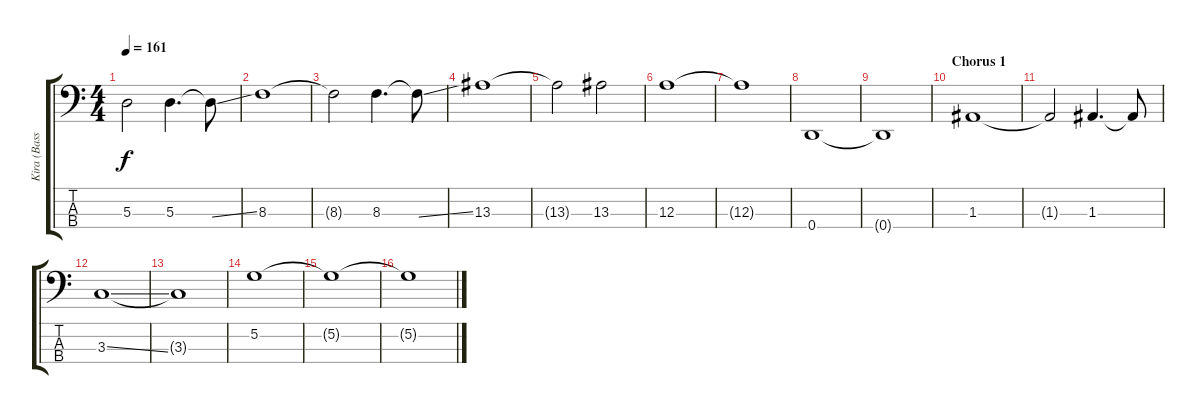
\track ("Kira (Bass)" "Kira (Bass") {instrument electricbassfinger}
\staff {score tabs}
\tuning (G2 D2 A1 D1) {hide}
\ts (4 4)
\tempo 161
\clef f4
\ks c
5.3{t}.2{dy f} 5.3.4{d} 5.3{ss t}.8 |
8.3.1 |
8.3{t}.2 8.3.4{d} 8.3{ss t}.8 |
13.3.1 |
13.3{t}.2 13.3.2 |
12.3.1 |
12.3{t}.1 |
0.4.1 |
0.4{t}.1 |
\section ("" "Chorus 1")
1.3.1 |
1.3{t}.2 1.3.4{d} 1.3{t}.8 |
3.3{ss}.1 |
3.3{t}.1 |
5.2.1 |
5.2{t}.1 |
5.2{t}.1
